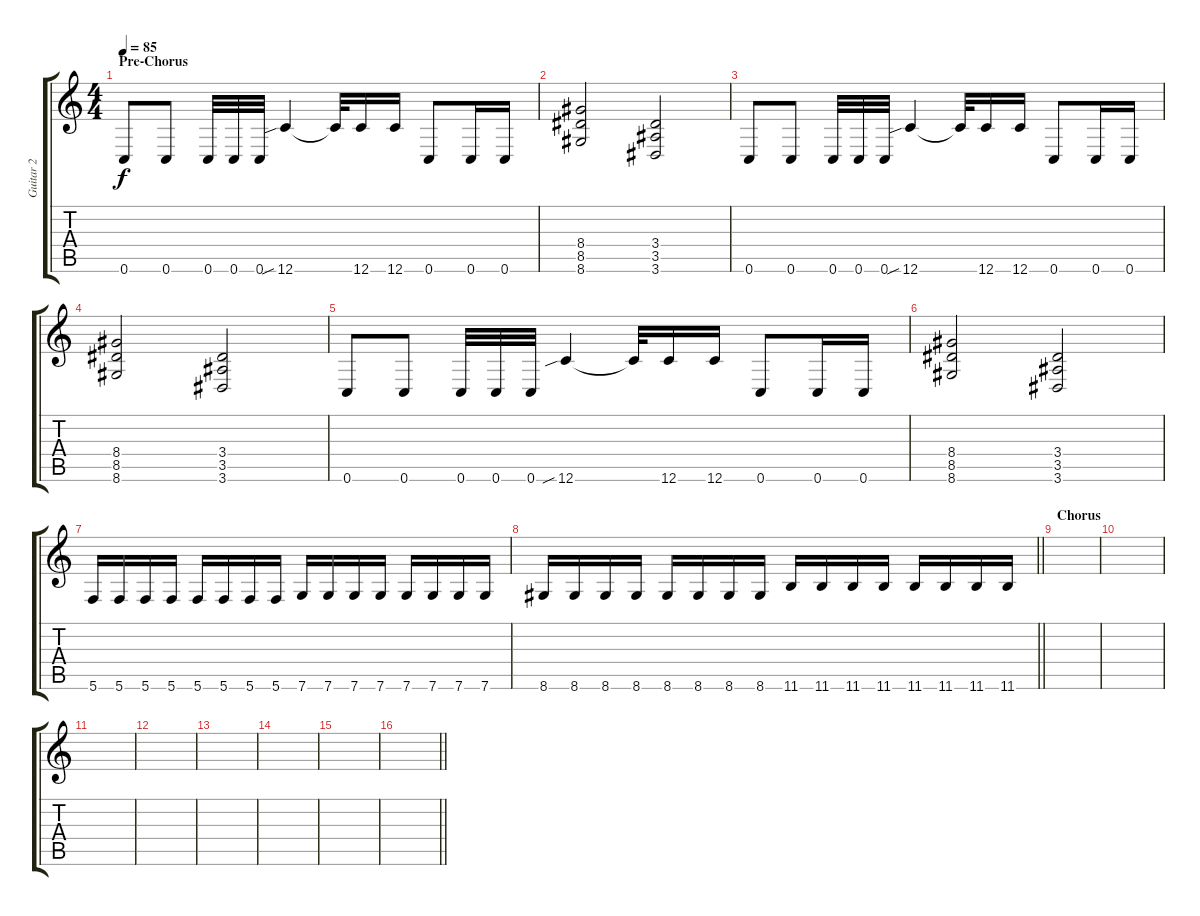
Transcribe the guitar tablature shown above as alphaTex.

\track ("Guitar 2" "Guitar 2") {instrument distortionguitar}
\staff {score tabs}
\tuning (D4 A3 F3 C3 G2 C2) {hide}
\ts (4 4)
\section ("" "Pre-Chorus")
\tempo 85
\clef g2
\ks c
0.6.8{dy f} 0.6.8 0.6.32 0.6.32 0.6.32 12.6{sib}.4 12.6{t}.32 12.6.16 12.6.16 0.6.8 0.6.16 0.6.16 |
(8.4 8.5 8.6).2 (3.4 3.5 3.6).2 |
0.6.8 0.6.8 0.6.32 0.6.32 0.6.32 12.6{sib}.4 12.6{t}.32 12.6.16 12.6.16 0.6.8 0.6.16 0.6.16 |
(8.4 8.5 8.6).2 (3.4 3.5 3.6).2 |
0.6.8 0.6.8 0.6.32 0.6.32 0.6.32 12.6{sib}.4 12.6{t}.32 12.6.16 12.6.16 0.6.8 0.6.16 0.6.16 |
(8.4 8.5 8.6).2 (3.4 3.5 3.6).2 |
5.6.16 5.6.16 5.6.16 5.6.16 5.6.16 5.6.16 5.6.16 5.6.16 7.6.16 7.6.16 7.6.16 7.6.16 7.6.16 7.6.16 7.6.16 7.6.16 |
\barLineRight lightlight
8.6.16 8.6.16 8.6.16 8.6.16 8.6.16 8.6.16 8.6.16 8.6.16 11.6.16 11.6.16 11.6.16 11.6.16 11.6.16 11.6.16 11.6.16 11.6.16 |
\section ("" "Chorus")
|
|
|
|
|
|
|
\barLineRight lightlight
